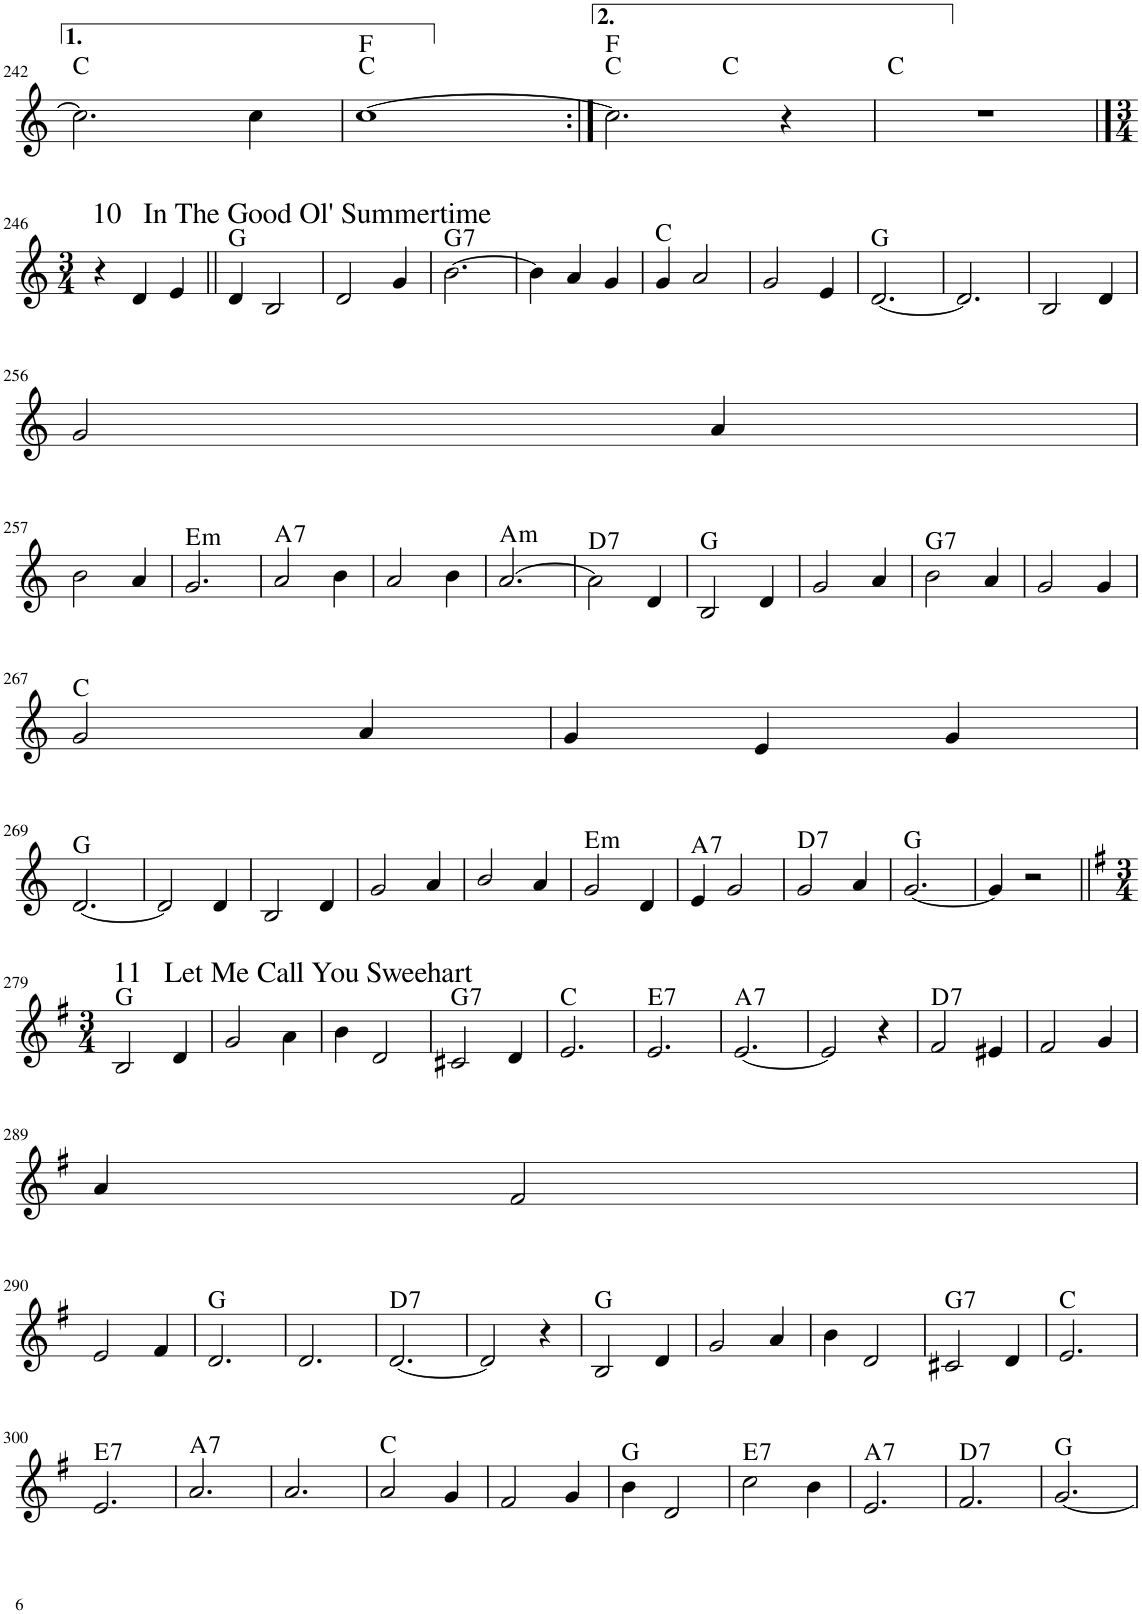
**kern	**harte
*part1	*part1
*staff1	*
*I"Electric Piano	*
*I'E.Pno	*
!!LO:PB:g=z
*clefG2	*
*k[]	*
*M4/4	*
=242	=242
2.cc\]	C:maj
4cc\	.
=243	=243
[1cc	C:maj F:maj
=244:|!	=244:|!
*^	*
2.cc\]	2ryy	C:maj F:maj
.	2ryy	C:maj
4r	.	.
*v	*v	*
=245	=245
1r	C:maj
!!LO:LB:g=z
==246	==246
*M3/4	*
!LO:TX:a:t=10   In The Good Ol' Summertime	!
4r	.
4d/	.
4e/	.
=247||	=247||
4d/	G:maj
2B/	.
=248	=248
2d/	.
4g/	.
=249	=249
!	!LO:H:kt=7
[2.b\	G:7
=250	=250
4b\]	.
4a/	.
4g/	.
=251	=251
4g/	C:maj
2a/	.
=252	=252
2g/	.
4e/	.
=253	=253
[2.d/	G:maj
=254	=254
2.d/]	.
=255	=255
2B/	.
4d/	.
!!LO:LB:g=z
=256	=256
2g/	.
4a/	.
!!LO:LB:g=z
=257	=257
2b\	.
4a/	.
=258	=258
!	!LO:H:kt=m
2.g/	E:min
=259	=259
!	!LO:H:kt=7
2a/	A:7
4b\	.
=260	=260
2a/	.
4b\	.
=261	=261
!	!LO:H:kt=m
[2.a/	A:min
=262	=262
!	!LO:H:kt=7
2a\]	D:7
4d/	.
=263	=263
2B/	G:maj
4d/	.
=264	=264
2g/	.
4a/	.
=265	=265
!	!LO:H:kt=7
2b\	G:7
4a/	.
=266	=266
2g/	.
4g/	.
!!LO:LB:g=z
=267	=267
2g/	C:maj
4a/	.
=268	=268
4g/	.
4e/	.
4g/	.
!!LO:LB:g=z
=269	=269
[2.d/	G:maj
=270	=270
2d/]	.
4d/	.
=271	=271
2B/	.
4d/	.
=272	=272
2g/	.
4a/	.
=273	=273
2b/	.
4a/	.
=274	=274
!	!LO:H:kt=m
2g/	E:min
4d/	.
=275	=275
!	!LO:H:kt=7
4e/	A:7
2g/	.
=276	=276
!	!LO:H:kt=7
2g/	D:7
4a/	.
=277	=277
[2.g/	G:maj
=278	=278
4g/]	.
2r	.
!!LO:LB:g=z
=279||	=279||
*k[f#]	*
*M3/4	*
!LO:TX:a:t=11   Let Me Call You Sweehart	!
2B/	G:maj
4d/	.
=280	=280
2g/	.
4a\	.
=281	=281
4b\	.
2d/	.
=282	=282
!	!LO:H:kt=7
2c#X/	G:7
4d/	.
=283	=283
2.e/	C:maj
=284	=284
!	!LO:H:kt=7
2.e/	E:7
=285	=285
!	!LO:H:kt=7
[2.e/	A:7
=286	=286
2e/]	.
4r	.
=287	=287
!	!LO:H:kt=7
2f#/	D:7
4e#X/	.
=288	=288
2f#/	.
4g/	.
!!LO:LB:g=z
=289	=289
4a/	.
2f#/	.
!!LO:LB:g=z
=290	=290
2e/	.
4f#/	.
=291	=291
2.d/	G:maj
=292	=292
2.d/	.
=293	=293
!	!LO:H:kt=7
[2.d/	D:7
=294	=294
2d/]	.
4r	.
=295	=295
2B/	G:maj
4d/	.
=296	=296
2g/	.
4a/	.
=297	=297
4b\	.
2d/	.
=298	=298
!	!LO:H:kt=7
2c#X/	G:7
4d/	.
=299	=299
2.e/	C:maj
!!LO:LB:g=z
=300	=300
!	!LO:H:kt=7
2.e/	E:7
=301	=301
!	!LO:H:kt=7
2.a/	A:7
=302	=302
2.a/	.
=303	=303
2a/	C:maj
4g/	.
=304	=304
2f#/	.
4g/	.
=305	=305
4b\	G:maj
2d/	.
=306	=306
!	!LO:H:kt=7
2cc\	E:7
4b\	.
=307	=307
!	!LO:H:kt=7
2.e/	A:7
=308	=308
!	!LO:H:kt=7
2.f#/	D:7
=309	=309
[2.g/	G:maj
=	=
*-	*-
